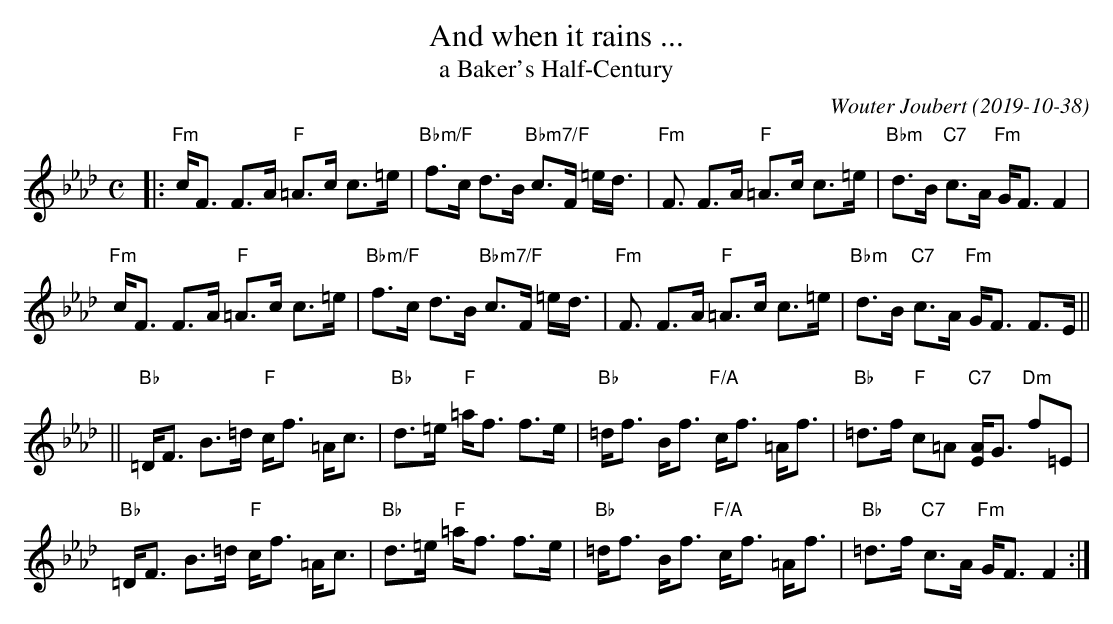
X:1
T: And when it rains ...
T: a Baker's Half-Century
C: Wouter Joubert (2019-10-38)
M: C
L: 1/8
K: Fm
|:\
"Fm"c<F F>A "F"=A>c c>=e | "Bbm/F"f>c d>B "Bbm7/F"c>F =e<d | "Fm"<F F>A "F"=A>c c>=e | "Bbm"d>B "C7"c>A "Fm"G<F F2 |
"Fm"c<F F>A "F"=A>c c>=e | "Bbm/F"f>c d>B "Bbm7/F"c>F =e<d | "Fm"<F F>A "F"=A>c c>=e | "Bbm"d>B "C7"c>A "Fm"G<F F>E ||
||\
"Bb"=D<F B>=d "F"c<f =A<c | "Bb"-d>=e "F"=a<f f>e | "Bb"=d<f B<f "F/A" c<f =A<f | "Bb"=d>f "F"c=A "C7"[AE]<G "Dm"f=E |
"Bb"=D<F B>=d "F"c<f =A<c | "Bb"-d>=e "F"=a<f f>e | "Bb"=d<f B<f "F/A" c<f =A<f | "Bb"=d>f "C7"c>A "Fm"G<F F2 :|
